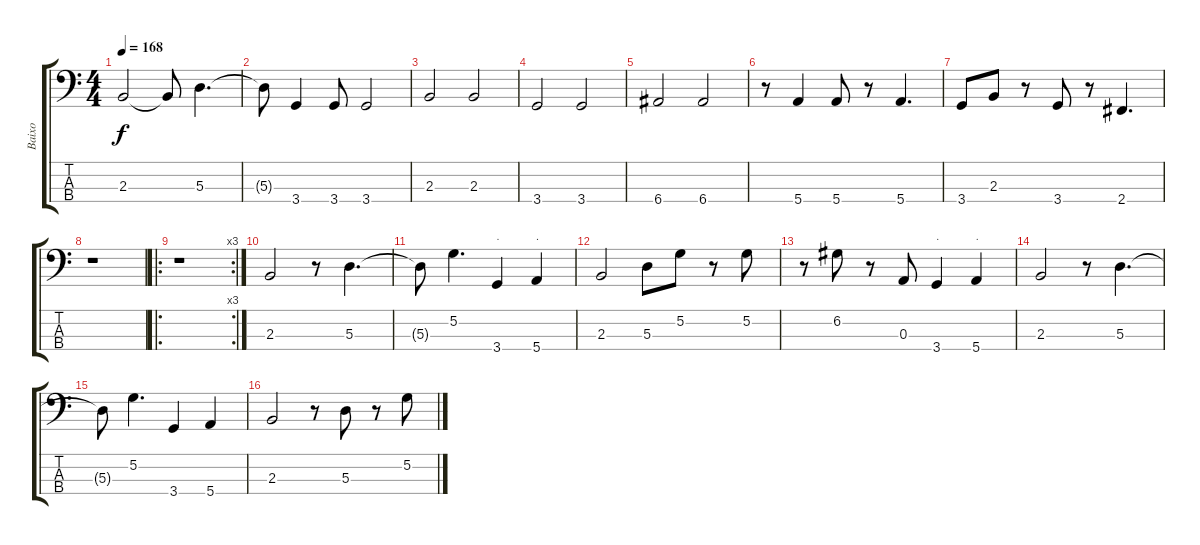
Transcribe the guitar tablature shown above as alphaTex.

\track ("Baixo" "Baixo") {instrument acousticbass}
\staff {score tabs}
\tuning (G2 D2 A1 E1) {hide}
\ts (4 4)
\tempo 168
\clef f4
\ks c
2.3.2{dy f} 2.3{t}.8 5.3.4{d} |
5.3{t}.8 3.4.4 3.4.8 3.4.2 |
2.3.2 2.3.2 |
3.4.2 3.4.2 |
6.4.2 6.4.2 |
r.8 5.4.4 5.4.8 r.8 5.4.4{d} |
3.4.8 2.3.8 r.8 3.4.8 r.8 2.4.4{d} |
r.1 |
\ro
\rc 3
r.1 |
2.3.2 r.8 5.3.4{d} |
5.3{t}.8 5.2.4{d} 3.4.4{txt "."} 5.4.4{txt "."} |
2.3.2 5.3.8 5.2.8 r.8 5.2.8 |
r.8 6.2.8 r.8 0.3.8 3.4.4{txt "."} 5.4.4{txt "."} |
2.3.2 r.8 5.3.4{d} |
5.3{t}.8 5.2.4{d} 3.4.4 5.4.4 |
2.3.2 r.8 5.3.8 r.8 5.2.8
